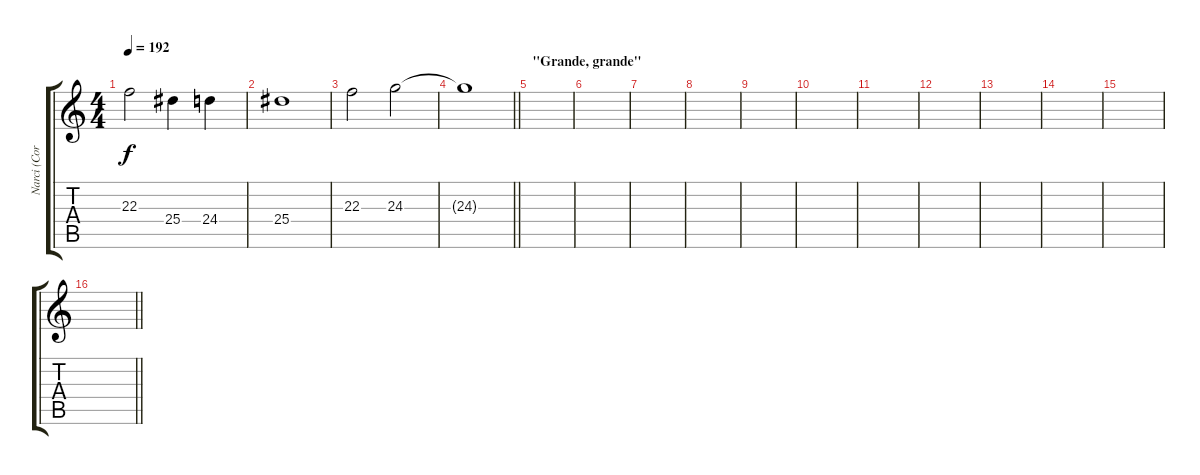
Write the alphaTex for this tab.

\track ("Narci (Coros)" "Narci (Cor") {instrument choiraahs}
\staff {score tabs}
\tuning (E4 B3 G3 D3 A2 E2) {hide}
\ts (4 4)
\tempo 192
\clef g2
\ks c
22.3{t}.2{dy f} 25.4.4 24.4.4 |
25.4.1 |
22.3.2 24.3.2 |
\barLineRight lightlight
24.3{t}.1 |
\section ("" "\"Grande, grande\"")
|
|
|
|
|
|
|
|
|
|
|
\barLineRight lightlight
